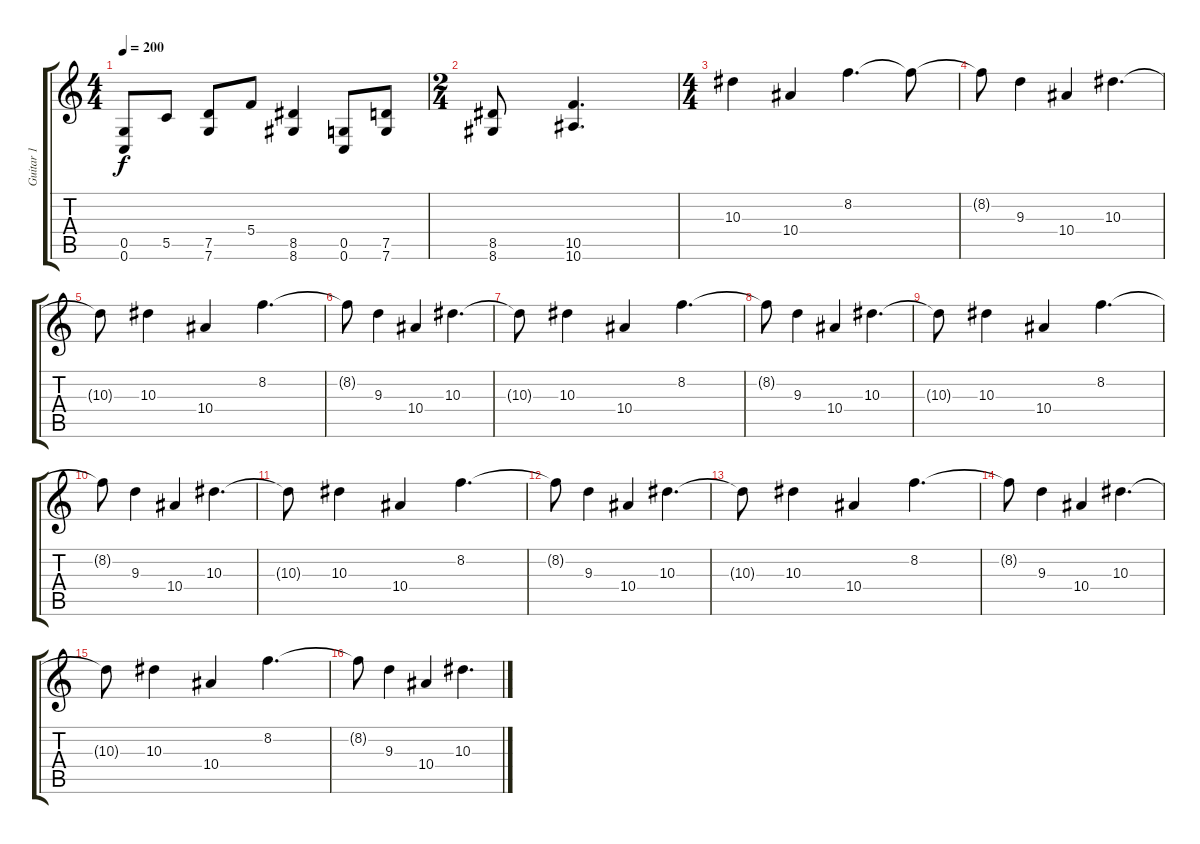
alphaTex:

\track ("Guitar 1" "Guitar 1") {instrument overdrivenguitar}
\staff {score tabs}
\tuning (D4 A3 F3 C3 G2 C2) {hide}
\ts (4 4)
\tempo 200
\clef g2
\ks c
(0.5 0.6).8{dy f} 5.5.8 (7.5 7.6).8 5.4.8 (8.5 8.6).4 (0.5 0.6).8 (7.5 7.6).8 |
\ts (2 4)
(8.5 8.6).8 (10.5 10.6).4{d} |
\ts (4 4)
10.3.4{instrument electricguitarjazz} 10.4.4 8.2.4{d} 8.2{t}.8 |
8.2{t}.8 9.3.4 10.4.4 10.3.4{d} |
10.3{t}.8 10.3.4 10.4.4 8.2.4{d} |
8.2{t}.8 9.3.4 10.4.4 10.3.4{d} |
10.3{t}.8 10.3.4 10.4.4 8.2.4{d} |
8.2{t}.8 9.3.4 10.4.4 10.3.4{d} |
10.3{t}.8 10.3.4 10.4.4 8.2.4{d} |
8.2{t}.8 9.3.4 10.4.4 10.3.4{d} |
10.3{t}.8 10.3.4 10.4.4 8.2.4{d} |
8.2{t}.8 9.3.4 10.4.4 10.3.4{d} |
10.3{t}.8 10.3.4 10.4.4 8.2.4{d} |
8.2{t}.8 9.3.4 10.4.4 10.3.4{d} |
10.3{t}.8 10.3.4 10.4.4 8.2.4{d} |
8.2{t}.8 9.3.4 10.4.4 10.3.4{d}
